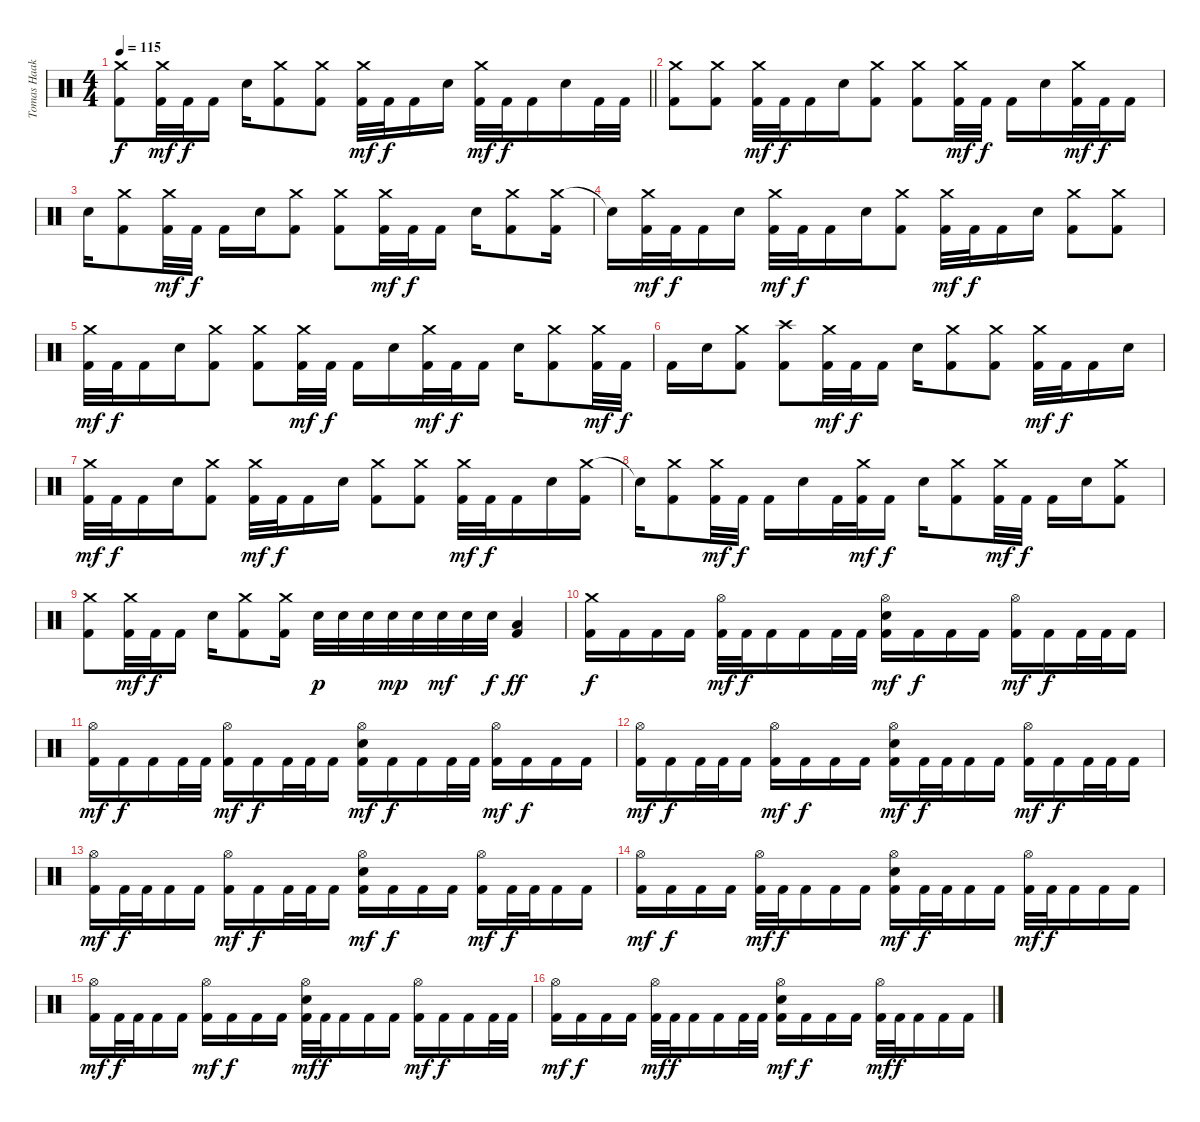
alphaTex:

\track ("Tomas Haake" "Tomas Haak") {instrument percussion}
\staff {score}
\articulation defaults
\ts (4 4)
\tempo 115
\clef neutral
\barLineRight lightlight
\ks c
("Crash medium (hit)" "Kick (hit) 2").8{dy f} ("Crash medium (hit)" "Kick (hit) 2").32{dy mf} "Kick (hit) 2".32{dy f} "Kick (hit) 2".16 "Snare (hit) 2".16 ("Crash medium (hit)" "Kick (hit) 2").8 ("Crash medium (hit)" "Kick (hit) 2").8 ("Crash medium (hit)" "Kick (hit) 2").32{dy mf} "Kick (hit) 2".32{dy f} "Kick (hit) 2".16 "Snare (hit) 2".16 ("Crash medium (hit)" "Kick (hit) 2").32{dy mf} "Kick (hit) 2".32{dy f} "Kick (hit) 2".16 "Snare (hit) 2".16 "Kick (hit) 2".32 "Kick (hit) 2".32 |
("Crash medium (hit)" "Kick (hit) 2").8 ("Crash medium (hit)" "Kick (hit) 2").8 ("Crash medium (hit)" "Kick (hit) 2").32{dy mf} "Kick (hit) 2".32{dy f} "Kick (hit) 2".16 "Snare (hit) 2".16 ("Crash medium (hit)" "Kick (hit) 2").8 ("Crash medium (hit)" "Kick (hit) 2").8 ("Crash medium (hit)" "Kick (hit) 2").32{dy mf} "Kick (hit) 2".32{dy f} "Kick (hit) 2".16 "Snare (hit) 2".16 ("Crash medium (hit)" "Kick (hit) 2").32{dy mf} "Kick (hit) 2".32{dy f} "Kick (hit) 2".16 |
"Snare (hit) 2".16 ("Crash medium (hit)" "Kick (hit) 2").8 ("Crash medium (hit)" "Kick (hit) 2").32{dy mf} "Kick (hit) 2".32{dy f} "Kick (hit) 2".16 "Snare (hit) 2".16 ("Crash medium (hit)" "Kick (hit) 2").8 ("Crash medium (hit)" "Kick (hit) 2").8 ("Crash medium (hit)" "Kick (hit) 2").32{dy mf} "Kick (hit) 2".32{dy f} "Kick (hit) 2".16 "Snare (hit) 2".16 ("Crash medium (hit)" "Kick (hit) 2").8 ("Crash medium (hit)" "Kick (hit) 2").16 |
"Snare (hit)"{t}.16 ("Crash medium (hit)" "Kick (hit) 2").32{dy mf} "Kick (hit) 2".32{dy f} "Kick (hit) 2".16 "Snare (hit) 2".16 ("Crash medium (hit)" "Kick (hit) 2").32{dy mf} "Kick (hit) 2".32{dy f} "Kick (hit) 2".16 "Snare (hit) 2".16 ("Crash medium (hit)" "Kick (hit) 2").8 ("Crash medium (hit)" "Kick (hit) 2").32{dy mf} "Kick (hit) 2".32{dy f} "Kick (hit) 2".16 "Snare (hit) 2".16 ("Crash medium (hit)" "Kick (hit) 2").8 ("Crash medium (hit)" "Kick (hit) 2").8 |
("Crash medium (hit)" "Kick (hit) 2").32{dy mf} "Kick (hit) 2".32{dy f} "Kick (hit) 2".16 "Snare (hit) 2".16 ("Crash medium (hit)" "Kick (hit) 2").8 ("Crash medium (hit)" "Kick (hit) 2").8 ("Crash medium (hit)" "Kick (hit) 2").32{dy mf} "Kick (hit) 2".32{dy f} "Kick (hit) 2".16 "Snare (hit) 2".16 ("Crash medium (hit)" "Kick (hit) 2").32{dy mf} "Kick (hit) 2".32{dy f} "Kick (hit) 2".16 "Snare (hit) 2".16 ("Crash medium (hit)" "Kick (hit) 2").8 ("Crash medium (hit)" "Kick (hit) 2").32{dy mf} "Kick (hit) 2".32{dy f} |
"Kick (hit) 2".16 "Snare (hit) 2".16 ("Crash medium (hit)" "Kick (hit) 2").8 ("Crash high (hit)" "Kick (hit) 2").8 ("Crash medium (hit)" "Kick (hit) 2").32{dy mf} "Kick (hit) 2".32{dy f} "Kick (hit) 2".16 "Snare (hit) 2".16 ("Crash medium (hit)" "Kick (hit) 2").8 ("Crash medium (hit)" "Kick (hit) 2").8 ("Crash medium (hit)" "Kick (hit) 2").32{dy mf} "Kick (hit) 2".32{dy f} "Kick (hit) 2".16 "Snare (hit) 2".16 |
("Crash medium (hit)" "Kick (hit) 2").32{dy mf} "Kick (hit) 2".32{dy f} "Kick (hit) 2".16 "Snare (hit) 2".16 ("Crash medium (hit)" "Kick (hit) 2").8 ("Crash medium (hit)" "Kick (hit) 2").32{dy mf} "Kick (hit) 2".32{dy f} "Kick (hit) 2".16 "Snare (hit) 2".16 ("Crash medium (hit)" "Kick (hit) 2").8 ("Crash medium (hit)" "Kick (hit) 2").8 ("Crash medium (hit)" "Kick (hit) 2").32{dy mf} "Kick (hit) 2".32{dy f} "Kick (hit) 2".16 "Snare (hit) 2".16 ("Crash medium (hit)" "Kick (hit) 2").16 |
"Snare (hit)"{t}.16 ("Crash medium (hit)" "Kick (hit) 2").8 ("Crash medium (hit)" "Kick (hit) 2").32{dy mf} "Kick (hit) 2".32{dy f} "Kick (hit) 2".16 "Snare (hit) 2".16 "Kick (hit) 2".32 ("Crash medium (hit)" "Kick (hit) 2").32{dy mf} "Kick (hit) 2".16{dy f} "Snare (hit) 2".16 ("Crash medium (hit)" "Kick (hit) 2").8 ("Crash medium (hit)" "Kick (hit) 2").32{dy mf} "Kick (hit) 2".32{dy f} "Kick (hit) 2".16 "Snare (hit) 2".16 ("Crash medium (hit)" "Kick (hit) 2").8 |
("Crash medium (hit)" "Kick (hit) 2").8 ("Crash medium (hit)" "Kick (hit) 2").32{dy mf} "Kick (hit) 2".32{dy f} "Kick (hit) 2".16 "Snare (hit) 2".16 ("Crash medium (hit)" "Kick (hit) 2").8 ("Crash medium (hit)" "Kick (hit) 2").16 "Snare (hit) 2".32{dy p} "Snare (hit) 2".32 "Snare (hit) 2".32 "Snare (hit) 2".32{dy mp} "Snare (hit) 2".32 "Snare (hit) 2".32{dy mf} "Snare (hit) 2".32 "Snare (hit) 2".32{dy f} ("Low Floor Tom (hit)" "Kick (hit) 2").4{dy ff} |
("Crash medium (hit)" "Kick (hit) 2").16{dy f} "Kick (hit) 2".16 "Kick (hit) 2".16 "Kick (hit) 2".16 ("Hi-Hat (open)" "Kick (hit) 2").32{dy mf} "Kick (hit) 2".32{dy f} "Kick (hit) 2".16 "Kick (hit) 2".16 "Kick (hit) 2".32 "Kick (hit) 2".32 ("Hi-Hat (open)" "Snare (hit) 2" "Kick (hit) 2").16{dy mf} "Kick (hit) 2".16{dy f} "Kick (hit) 2".16 "Kick (hit) 2".16 ("Hi-Hat (open)" "Kick (hit) 2").16{dy mf} "Kick (hit) 2".16{dy f} "Kick (hit) 2".32 "Kick (hit) 2".32 "Kick (hit) 2".16 |
("Hi-Hat (open)" "Kick (hit) 2").16{dy mf} "Kick (hit) 2".16{dy f} "Kick (hit) 2".16 "Kick (hit) 2".32 "Kick (hit) 2".32 ("Hi-Hat (open)" "Kick (hit) 2").16{dy mf} "Kick (hit) 2".16{dy f} "Kick (hit) 2".32 "Kick (hit) 2".32 "Kick (hit) 2".16 ("Hi-Hat (open)" "Snare (hit) 2" "Kick (hit) 2").16{dy mf} "Kick (hit) 2".16{dy f} "Kick (hit) 2".16 "Kick (hit) 2".32 "Kick (hit) 2".32 ("Hi-Hat (open)" "Kick (hit) 2").16{dy mf} "Kick (hit) 2".16{dy f} "Kick (hit) 2".16 "Kick (hit) 2".16 |
("Hi-Hat (open)" "Kick (hit) 2").16{dy mf} "Kick (hit) 2".16{dy f} "Kick (hit) 2".32 "Kick (hit) 2".32 "Kick (hit) 2".16 ("Hi-Hat (open)" "Kick (hit) 2").16{dy mf} "Kick (hit) 2".16{dy f} "Kick (hit) 2".16 "Kick (hit) 2".16 ("Hi-Hat (open)" "Snare (hit) 2" "Kick (hit) 2").16{dy mf} "Kick (hit) 2".32{dy f} "Kick (hit) 2".32 "Kick (hit) 2".16 "Kick (hit) 2".16 ("Hi-Hat (open)" "Kick (hit) 2").16{dy mf} "Kick (hit) 2".16{dy f} "Kick (hit) 2".32 "Kick (hit) 2".32 "Kick (hit) 2".16 |
("Hi-Hat (open)" "Kick (hit) 2").16{dy mf} "Kick (hit) 2".32{dy f} "Kick (hit) 2".32 "Kick (hit) 2".16 "Kick (hit) 2".16 ("Hi-Hat (open)" "Kick (hit) 2").16{dy mf} "Kick (hit) 2".16{dy f} "Kick (hit) 2".32 "Kick (hit) 2".32 "Kick (hit) 2".16 ("Hi-Hat (open)" "Snare (hit) 2" "Kick (hit) 2").16{dy mf} "Kick (hit) 2".16{dy f} "Kick (hit) 2".16 "Kick (hit) 2".16 ("Hi-Hat (open)" "Kick (hit) 2").16{dy mf} "Kick (hit) 2".32{dy f} "Kick (hit) 2".32 "Kick (hit) 2".16 "Kick (hit) 2".16 |
("Hi-Hat (open)" "Kick (hit) 2").16{dy mf} "Kick (hit) 2".16{dy f} "Kick (hit) 2".16 "Kick (hit) 2".16 ("Hi-Hat (open)" "Kick (hit) 2").32{dy mf} "Kick (hit) 2".32{dy f} "Kick (hit) 2".16 "Kick (hit) 2".16 "Kick (hit) 2".16 ("Hi-Hat (open)" "Snare (hit) 2" "Kick (hit) 2").16{dy mf} "Kick (hit) 2".32{dy f} "Kick (hit) 2".32 "Kick (hit) 2".16 "Kick (hit) 2".16 ("Hi-Hat (open)" "Kick (hit) 2").32{dy mf} "Kick (hit) 2".32{dy f} "Kick (hit) 2".16 "Kick (hit) 2".16 "Kick (hit) 2".16 |
("Hi-Hat (open)" "Kick (hit) 2").16{dy mf} "Kick (hit) 2".32{dy f} "Kick (hit) 2".32 "Kick (hit) 2".16 "Kick (hit) 2".16 ("Hi-Hat (open)" "Kick (hit) 2").16{dy mf} "Kick (hit) 2".16{dy f} "Kick (hit) 2".16 "Kick (hit) 2".16 ("Hi-Hat (open)" "Snare (hit) 2" "Kick (hit) 2").32{dy mf} "Kick (hit) 2".32{dy f} "Kick (hit) 2".16 "Kick (hit) 2".16 "Kick (hit) 2".16 ("Hi-Hat (open)" "Kick (hit) 2").16{dy mf} "Kick (hit) 2".16{dy f} "Kick (hit) 2".16 "Kick (hit) 2".32 "Kick (hit) 2".32 |
("Hi-Hat (open)" "Kick (hit) 2").16{dy mf} "Kick (hit) 2".16{dy f} "Kick (hit) 2".16 "Kick (hit) 2".16 ("Hi-Hat (open)" "Kick (hit) 2").32{dy mf} "Kick (hit) 2".32{dy f} "Kick (hit) 2".16 "Kick (hit) 2".16 "Kick (hit) 2".32 "Kick (hit) 2".32 ("Hi-Hat (open)" "Snare (hit) 2" "Kick (hit) 2").16{dy mf} "Kick (hit) 2".16{dy f} "Kick (hit) 2".16 "Kick (hit) 2".16 ("Hi-Hat (open)" "Kick (hit) 2").32{dy mf} "Kick (hit) 2".32{dy f} "Kick (hit) 2".16 "Kick (hit) 2".16 "Kick (hit) 2".16
